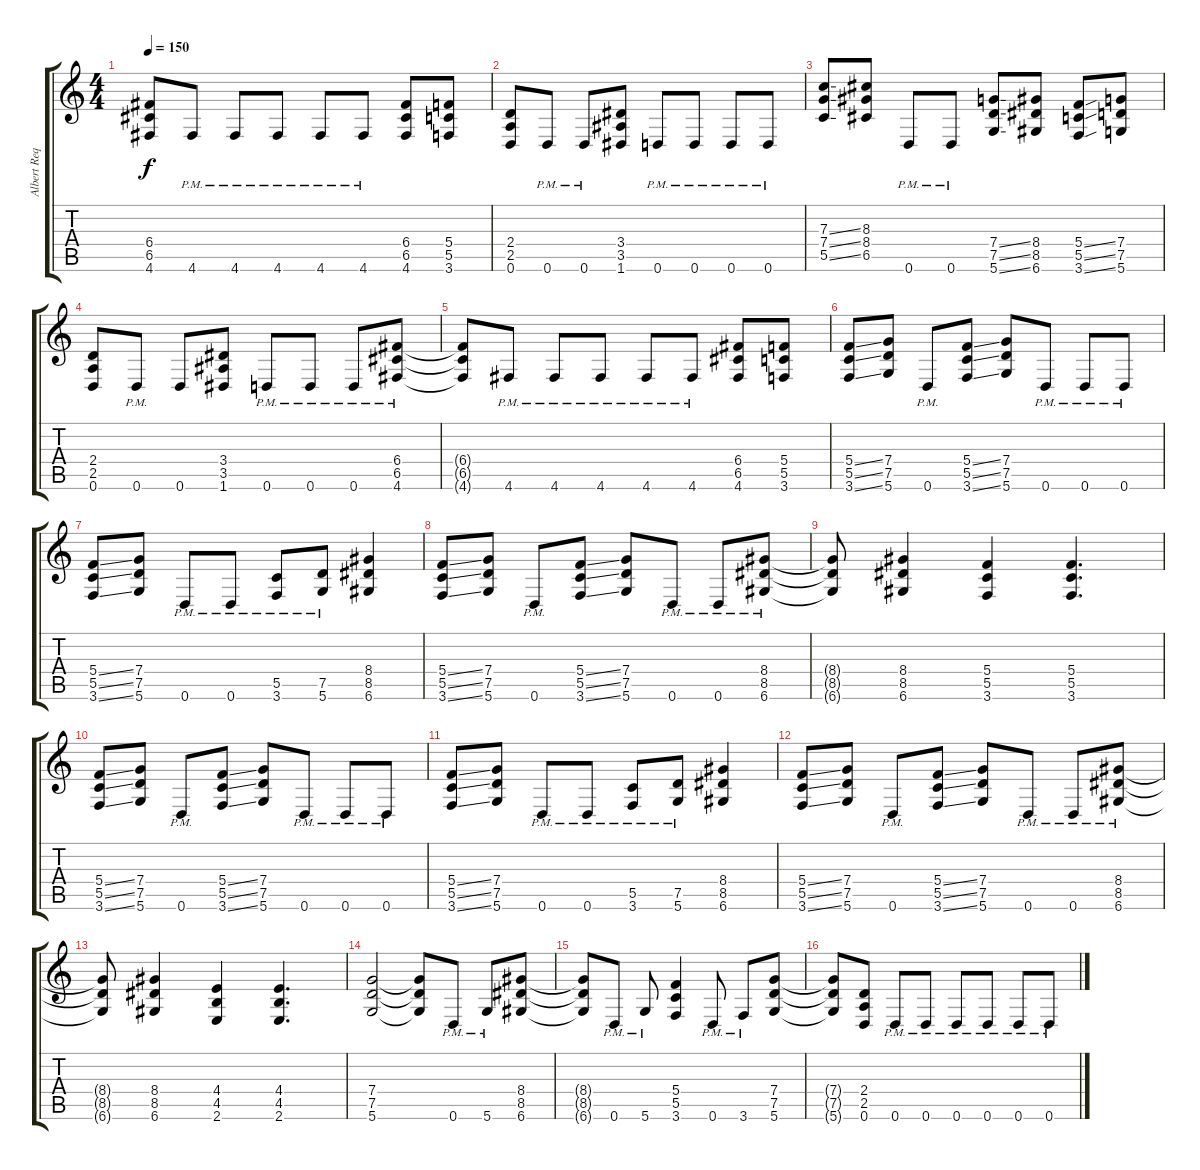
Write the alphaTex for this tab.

\track ("Albert Requena" "Albert Req") {instrument distortionguitar}
\staff {score tabs}
\tuning (D4 A3 F3 C3 G2 D2) {hide}
\ts (4 4)
\tempo 150
\clef g2
\ks c
(6.4{t} 6.5{t} 4.6{t}).8{dy f} 4.6{pm}.8 4.6{pm}.8 4.6{pm}.8 4.6{pm}.8 4.6{pm}.8 (6.4 6.5 4.6).8 (5.4 5.5 3.6).8 |
(2.4 2.5 0.6).8 0.6{pm}.8 0.6{pm}.8 (3.4 3.5 1.6).8 0.6{pm}.8 0.6{pm}.8 0.6{pm}.8 0.6{pm}.8 |
(7.3{ss} 7.4{ss} 5.5{ss}).8 (8.3 8.4 6.5).8 0.6{pm}.8 0.6{pm}.8 (7.4{ss} 7.5{ss} 5.6{ss}).8 (8.4 8.5 6.6).8 (5.4{ss} 5.5{ss} 3.6{ss}).8 (7.4 7.5 5.6).8 |
(2.4 2.5 0.6).8 0.6{pm}.8 0.6.8 (3.4 3.5 1.6).8 0.6{pm}.8 0.6{pm}.8 0.6{pm}.8 (6.4 6.5 4.6{pm}).8 |
(6.4{t} 6.5{t} 4.6{t}).8 4.6{pm}.8 4.6{pm}.8 4.6{pm}.8 4.6{pm}.8 4.6{pm}.8 (6.4 6.5 4.6).8 (5.4 5.5 3.6).8 |
(5.4{ss} 5.5{ss} 3.6{ss}).8 (7.4 7.5 5.6).8 0.6{pm}.8 (5.4{ss} 5.5{ss} 3.6{ss}).8 (7.4 7.5 5.6).8 0.6{pm}.8 0.6{pm}.8 0.6{pm}.8 |
(5.4{ss} 5.5{ss} 3.6{ss}).8 (7.4 7.5 5.6).8 0.6{pm}.8 0.6{pm}.8 (5.5{pm} 3.6{pm}).8 (7.5{pm} 5.6{pm}).8 (8.4 8.5 6.6).4 |
(5.4{ss} 5.5{ss} 3.6{ss}).8 (7.4 7.5 5.6).8 0.6{pm}.8 (5.4{ss} 5.5{ss} 3.6{ss}).8 (7.4 7.5 5.6).8 0.6{pm}.8 0.6{pm}.8 (8.4 8.5 6.6{pm}).8 |
(8.4{t} 8.5{t} 6.6{t}).8 (8.4 8.5 6.6).4 (5.4 5.5 3.6).4 (5.4 5.5 3.6).4{d} |
(5.4{ss} 5.5{ss} 3.6{ss}).8 (7.4 7.5 5.6).8 0.6{pm}.8 (5.4{ss} 5.5{ss} 3.6{ss}).8 (7.4 7.5 5.6).8 0.6{pm}.8 0.6{pm}.8 0.6{pm}.8 |
(5.4{ss} 5.5{ss} 3.6{ss}).8 (7.4 7.5 5.6).8 0.6{pm}.8 0.6{pm}.8 (5.5{pm} 3.6{pm}).8 (7.5{pm} 5.6{pm}).8 (8.4 8.5 6.6).4 |
(5.4{ss} 5.5{ss} 3.6{ss}).8 (7.4 7.5 5.6).8 0.6{pm}.8 (5.4{ss} 5.5{ss} 3.6{ss}).8 (7.4 7.5 5.6).8 0.6{pm}.8 0.6{pm}.8 (8.4 8.5 6.6{pm}).8 |
(8.4{t} 8.5{t} 6.6{t}).8 (8.4 8.5 6.6).4 (4.4 4.5 2.6).4 (4.4 4.5 2.6).4{d} |
(7.4 7.5 5.6).2 (7.4{t} 7.5{t} 5.6{t}).8 0.6{pm}.8 5.6{pm}.8 (8.4 8.5 6.6).8 |
(8.4{t} 8.5{t} 6.6{t}).8 0.6{pm}.8 5.6{pm}.8 (5.4 5.5 3.6).4 0.6{pm}.8 3.6{pm}.8 (7.4 7.5 5.6).8 |
(7.4{t} 7.5{t} 5.6{t}).8 (2.4 2.5 0.6).8 0.6{pm}.8 0.6{pm}.8 0.6{pm}.8 0.6{pm}.8 0.6{pm}.8 0.6{pm}.8
